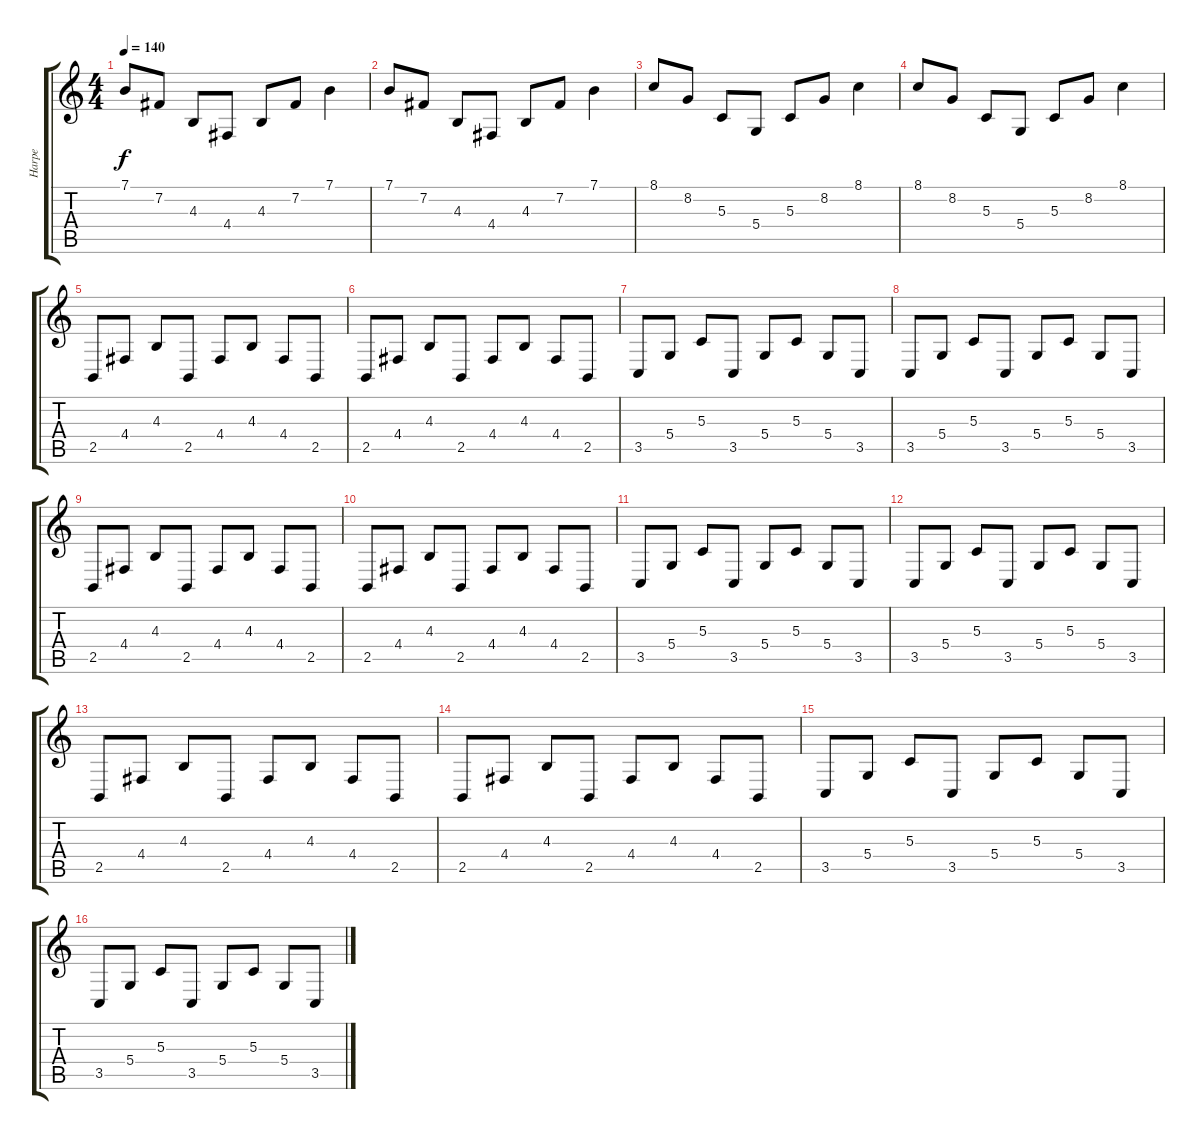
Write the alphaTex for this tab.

\track ("Harpe" "Harpe") {instrument orchestralharp}
\staff {score tabs}
\tuning (E4 B3 G3 D3 A2 E2) {hide}
\ts (4 4)
\tempo 140
\clef g2
\ks c
7.1.8{dy f} 7.2.8 4.3.8 4.4.8 4.3.8 7.2.8 7.1.4 |
7.1.8 7.2.8 4.3.8 4.4.8 4.3.8 7.2.8 7.1.4 |
8.1.8 8.2.8 5.3.8 5.4.8 5.3.8 8.2.8 8.1.4 |
8.1.8 8.2.8 5.3.8 5.4.8 5.3.8 8.2.8 8.1.4 |
2.5.8 4.4.8 4.3.8 2.5.8 4.4.8 4.3.8 4.4.8 2.5.8 |
2.5.8 4.4.8 4.3.8 2.5.8 4.4.8 4.3.8 4.4.8 2.5.8 |
3.5.8 5.4.8 5.3.8 3.5.8 5.4.8 5.3.8 5.4.8 3.5.8 |
3.5.8 5.4.8 5.3.8 3.5.8 5.4.8 5.3.8 5.4.8 3.5.8 |
2.5.8 4.4.8 4.3.8 2.5.8 4.4.8 4.3.8 4.4.8 2.5.8 |
2.5.8 4.4.8 4.3.8 2.5.8 4.4.8 4.3.8 4.4.8 2.5.8 |
3.5.8 5.4.8 5.3.8 3.5.8 5.4.8 5.3.8 5.4.8 3.5.8 |
3.5.8 5.4.8 5.3.8 3.5.8 5.4.8 5.3.8 5.4.8 3.5.8 |
2.5.8 4.4.8 4.3.8 2.5.8 4.4.8 4.3.8 4.4.8 2.5.8 |
2.5.8 4.4.8 4.3.8 2.5.8 4.4.8 4.3.8 4.4.8 2.5.8 |
3.5.8 5.4.8 5.3.8 3.5.8 5.4.8 5.3.8 5.4.8 3.5.8 |
3.5.8 5.4.8 5.3.8 3.5.8 5.4.8 5.3.8 5.4.8 3.5.8
